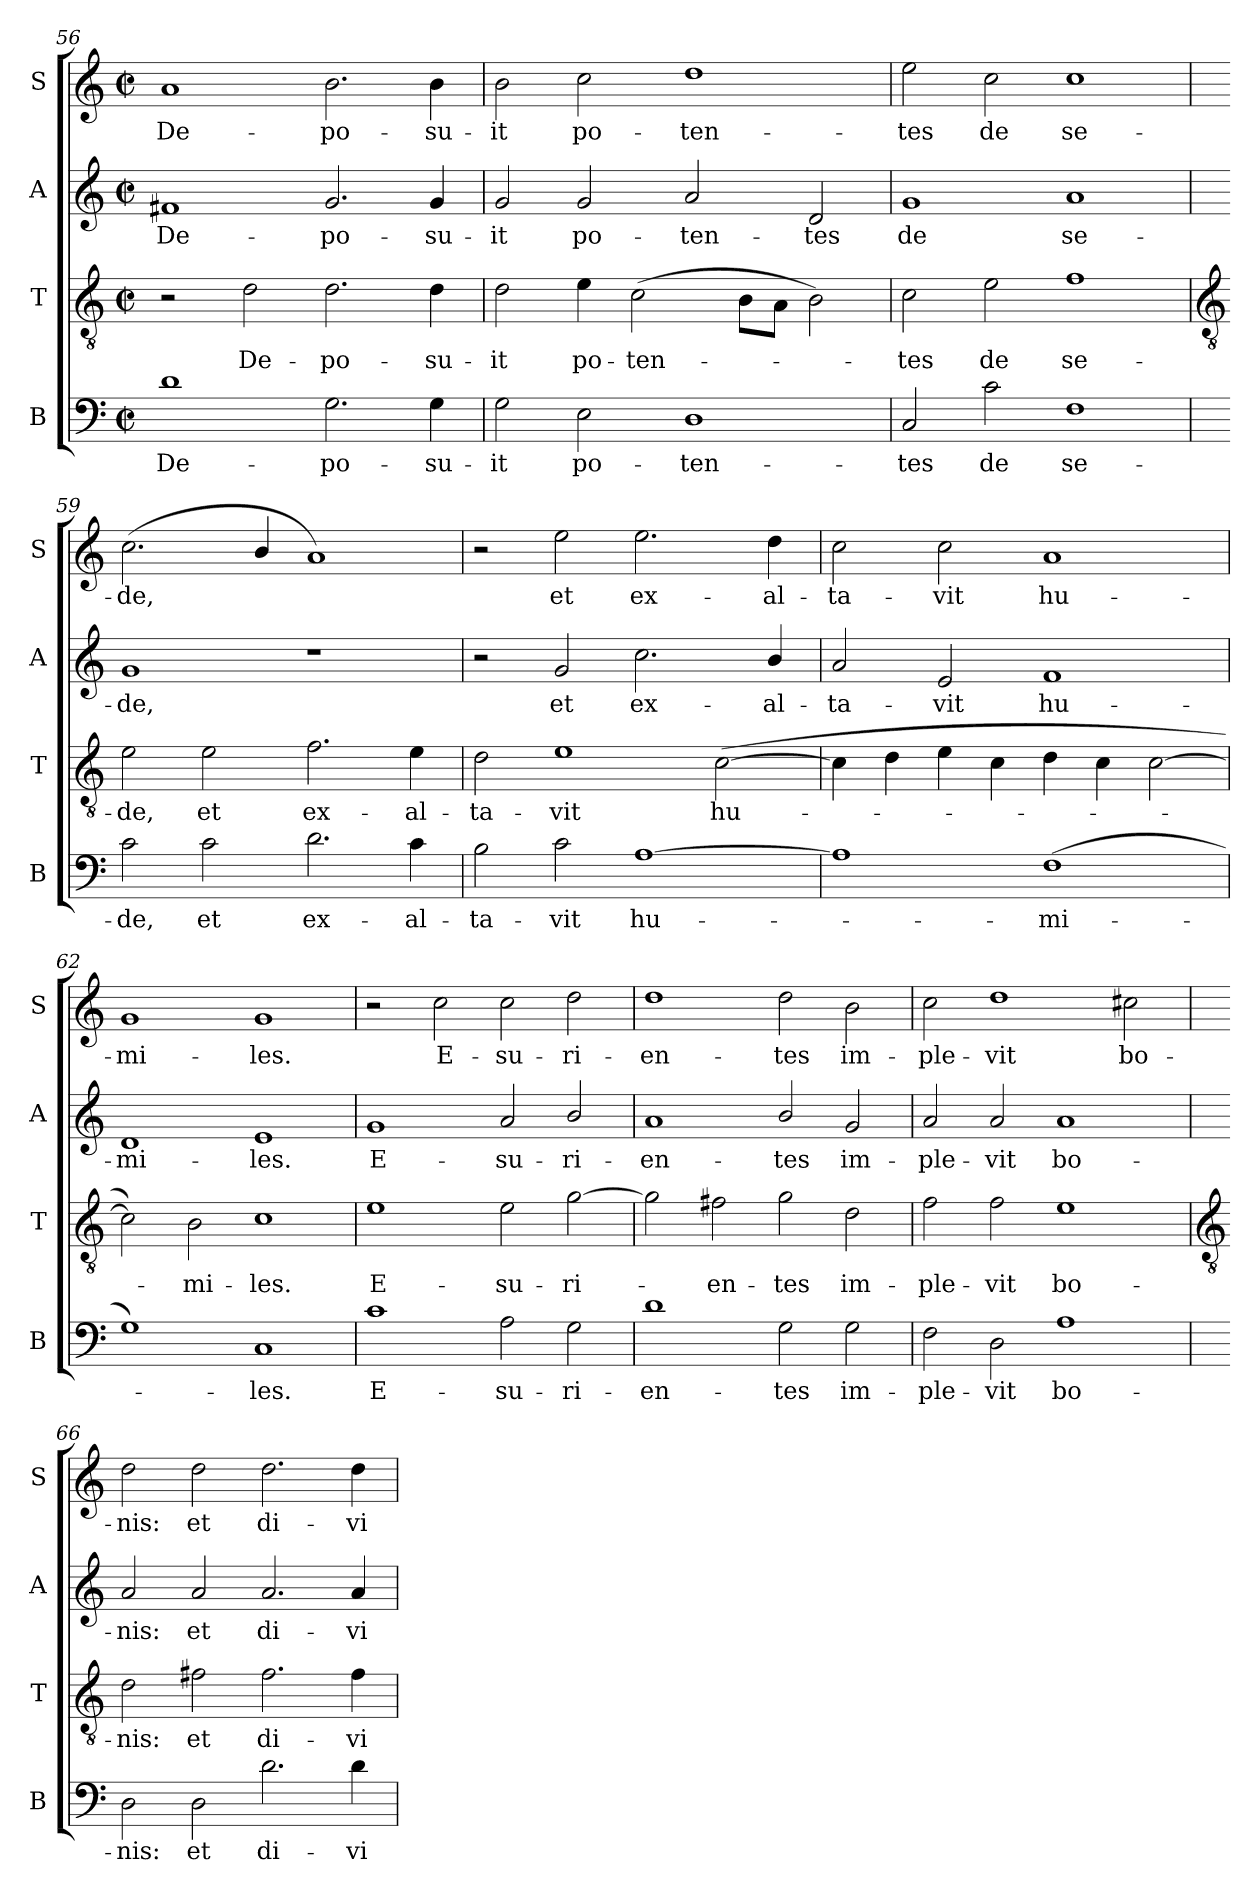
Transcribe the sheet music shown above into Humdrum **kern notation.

**kern	**text	**kern	**text	**kern	**text	**kern	**text
*part4	*part4	*part3	*part3	*part2	*part2	*part1	*part1
*staff4	*staff4	*staff3	*staff3	*staff2	*staff2	*staff1	*staff1
*I"B	*	*I"T	*	*I"A	*	*I"S	*
*I'B	*	*I'T	*	*I'A	*	*I'S	*
*clefF4	*	*clefGv2	*	*clefG2	*	*clefG2	*
*k[]	*	*k[]	*	*k[]	*	*k[]	*
*C:	*	*C:	*	*C:	*	*C:	*
*M4/2	*	*M4/2	*	*M4/2	*	*M4/2	*
*met(c|)	*	*met(c|)	*	*met(c|)	*	*met(c|)	*
=56	=56	=56	=56	=56	=56	=56	=56
!	!LO:LY:b	!	!	!	!LO:LY:b	!	!LO:LY:b
1d	De-	2r	.	1f#X	De-	1a	De-
!	!	!	!LO:LY:b	!	!	!	!
.	.	2d	De-	.	.	.	.
!	!LO:LY:b	!	!LO:LY:b	!	!LO:LY:b	!	!LO:LY:b
2.G	-po-	2.d	-po-	2.g	-po-	2.b	-po-
!	!LO:LY:b	!	!LO:LY:b	!	!LO:LY:b	!	!LO:LY:b
4G	-su-	4d	-su-	4g	-su-	4b	-su-
=57	=57	=57	=57	=57	=57	=57	=57
!	!LO:LY:b	!	!LO:LY:b	!	!LO:LY:b	!	!LO:LY:b
2G	-it	2d	-it	2g	-it	2b	-it
!	!LO:LY:b	!	!LO:LY:b	!	!LO:LY:b	!	!LO:LY:b
2E	po-	4e	po-	2g	po-	2cc	po-
!	!	!	!LO:LY:b	!	!	!	!
.	.	(>2c	-ten-	.	.	.	.
!	!LO:LY:b	!	!	!	!LO:LY:b	!	!LO:LY:b
1D	-ten-	.	.	2a	-ten-	1dd	-ten-
.	.	8B\L	.	.	.	.	.
.	.	8A\J	.	.	.	.	.
!	!	!	!	!	!LO:LY:b	!	!
.	.	2B)	.	2d	-tes	.	.
=58	=58	=58	=58	=58	=58	=58	=58
!	!LO:LY:b	!	!LO:LY:b	!	!LO:LY:b	!	!LO:LY:b
2C	-tes	2c	tes	1g	de	2ee	-tes
!	!LO:LY:b	!	!LO:LY:b	!	!	!	!LO:LY:b
2c	de	2e	de	.	.	2cc	de
!	!LO:LY:b	!	!LO:LY:b	!	!LO:LY:b	!	!LO:LY:b
1F	se-	1f	se-	1a	se-	1cc	se-
!!LO:LB:g=z
=59	=59	=59	=59	=59	=59	=59	=59
*	*	*clefGv2	*	*	*	*	*
!	!LO:LY:b	!	!LO:LY:b	!	!LO:LY:b	!	!LO:LY:b
2c	-de,	2e	-de,	1g	-de,	(<2.cc	-de,
!	!LO:LY:b	!	!LO:LY:b	!	!	!	!
2c	et	2e	et	.	.	.	.
.	.	.	.	.	.	4b/	.
!	!LO:LY:b	!	!LO:LY:b	!	!	!	!
2.d	ex-	2.f	ex-	1r	.	1a)	.
!	!LO:LY:b	!	!LO:LY:b	!	!	!	!
4c	-al-	4e	-al-	.	.	.	.
=60	=60	=60	=60	=60	=60	=60	=60
!	!LO:LY:b	!	!LO:LY:b	!	!	!	!
2B	-ta-	2d	-ta-	2r	.	2r	.
!	!LO:LY:b	!	!LO:LY:b	!	!LO:LY:b	!	!LO:LY:b
2c	-vit	1e	-vit	2g	et	2ee	et
!	!LO:LY:b	!	!	!	!LO:LY:b	!	!LO:LY:b
[1A	hu-	.	.	2.cc	ex-	2.ee	ex-
!	!	!	!LO:LY:b	!	!	!	!
.	.	(>[2c	hu-	.	.	.	.
!	!	!	!	!	!LO:LY:b	!	!LO:LY:b
.	.	.	.	4b/	-al-	4dd	-al-
=61	=61	=61	=61	=61	=61	=61	=61
!	!	!	!	!	!LO:LY:b	!	!LO:LY:b
1A]	.	4c]	.	2a	-ta-	2cc	-ta-
.	.	4d	.	.	.	.	.
!	!	!	!	!	!LO:LY:b	!	!LO:LY:b
.	.	4e	.	2e	-vit	2cc	-vit
.	.	4c	.	.	.	.	.
!	!LO:LY:b	!	!	!	!LO:LY:b	!	!LO:LY:b
(>1F	mi-	4d	.	1f	hu-	1a	hu-
.	.	4c	.	.	.	.	.
.	.	[2c	.	.	.	.	.
=62	=62	=62	=62	=62	=62	=62	=62
!	!	!	!	!	!LO:LY:b	!	!LO:LY:b
1G)	.	2c])	.	1d	-mi-	1g	-mi-
!	!	!	!LO:LY:b	!	!	!	!
.	.	2B	mi-	.	.	.	.
!	!LO:LY:b	!	!LO:LY:b	!	!LO:LY:b	!	!LO:LY:b
1C	les.	1c	-les.	1e	-les.	1g	-les.
=63	=63	=63	=63	=63	=63	=63	=63
!	!LO:LY:b	!	!LO:LY:b	!	!LO:LY:b	!	!
1c	E-	1e	E-	1g	E-	2r	.
!	!	!	!	!	!	!	!LO:LY:b
.	.	.	.	.	.	2cc	E-
!	!LO:LY:b	!	!LO:LY:b	!	!LO:LY:b	!	!LO:LY:b
2A	-su-	2e	-su-	2a	-su-	2cc	-su-
!	!LO:LY:b	!	!LO:LY:b	!	!LO:LY:b	!	!LO:LY:b
2G	-ri-	[2g	-ri-	2b/	-ri-	2dd	-ri-
=64	=64	=64	=64	=64	=64	=64	=64
!	!LO:LY:b	!	!	!	!LO:LY:b	!	!LO:LY:b
1d	-en-	2g]	.	1a	-en-	1dd	-en-
!	!	!	!LO:LY:b	!	!	!	!
.	.	2f#X	en-	.	.	.	.
!	!LO:LY:b	!	!LO:LY:b	!	!LO:LY:b	!	!LO:LY:b
2G	-tes	2g	-tes	2b/	-tes	2dd	-tes
!	!LO:LY:b	!	!LO:LY:b	!	!LO:LY:b	!	!LO:LY:b
2G	im-	2d	im-	2g	im-	2b	im-
=65	=65	=65	=65	=65	=65	=65	=65
!	!LO:LY:b	!	!LO:LY:b	!	!LO:LY:b	!	!LO:LY:b
2F	-ple-	2f	-ple-	2a	-ple-	2cc	-ple-
!	!LO:LY:b	!	!LO:LY:b	!	!LO:LY:b	!	!LO:LY:b
2D	-vit	2f	-vit	2a	-vit	1dd	-vit
!	!LO:LY:b	!	!LO:LY:b	!	!LO:LY:b	!	!
1A	bo-	1e	bo-	1a	bo-	.	.
!	!	!	!	!	!	!	!LO:LY:b
.	.	.	.	.	.	2cc#X	bo-
!!LO:LB:g=z
=66	=66	=66	=66	=66	=66	=66	=66
*	*	*clefGv2	*	*	*	*	*
!	!LO:LY:b	!	!LO:LY:b	!	!LO:LY:b	!	!LO:LY:b
2D	-nis:	2d	-nis:	2a	-nis:	2dd	-nis:
!	!LO:LY:b	!	!LO:LY:b	!	!LO:LY:b	!	!LO:LY:b
2D	et	2f#X	et	2a	et	2dd	et
!	!LO:LY:b	!	!LO:LY:b	!	!LO:LY:b	!	!LO:LY:b
2.d	di-	2.f#	di-	2.a	di-	2.dd	di-
!	!LO:LY:b	!	!LO:LY:b	!	!LO:LY:b	!	!LO:LY:b
4d	-vi-	4f#	-vi-	4a	-vi-	4dd	-vi-
=	=	=	=	=	=	=	=
*-	*-	*-	*-	*-	*-	*-	*-
